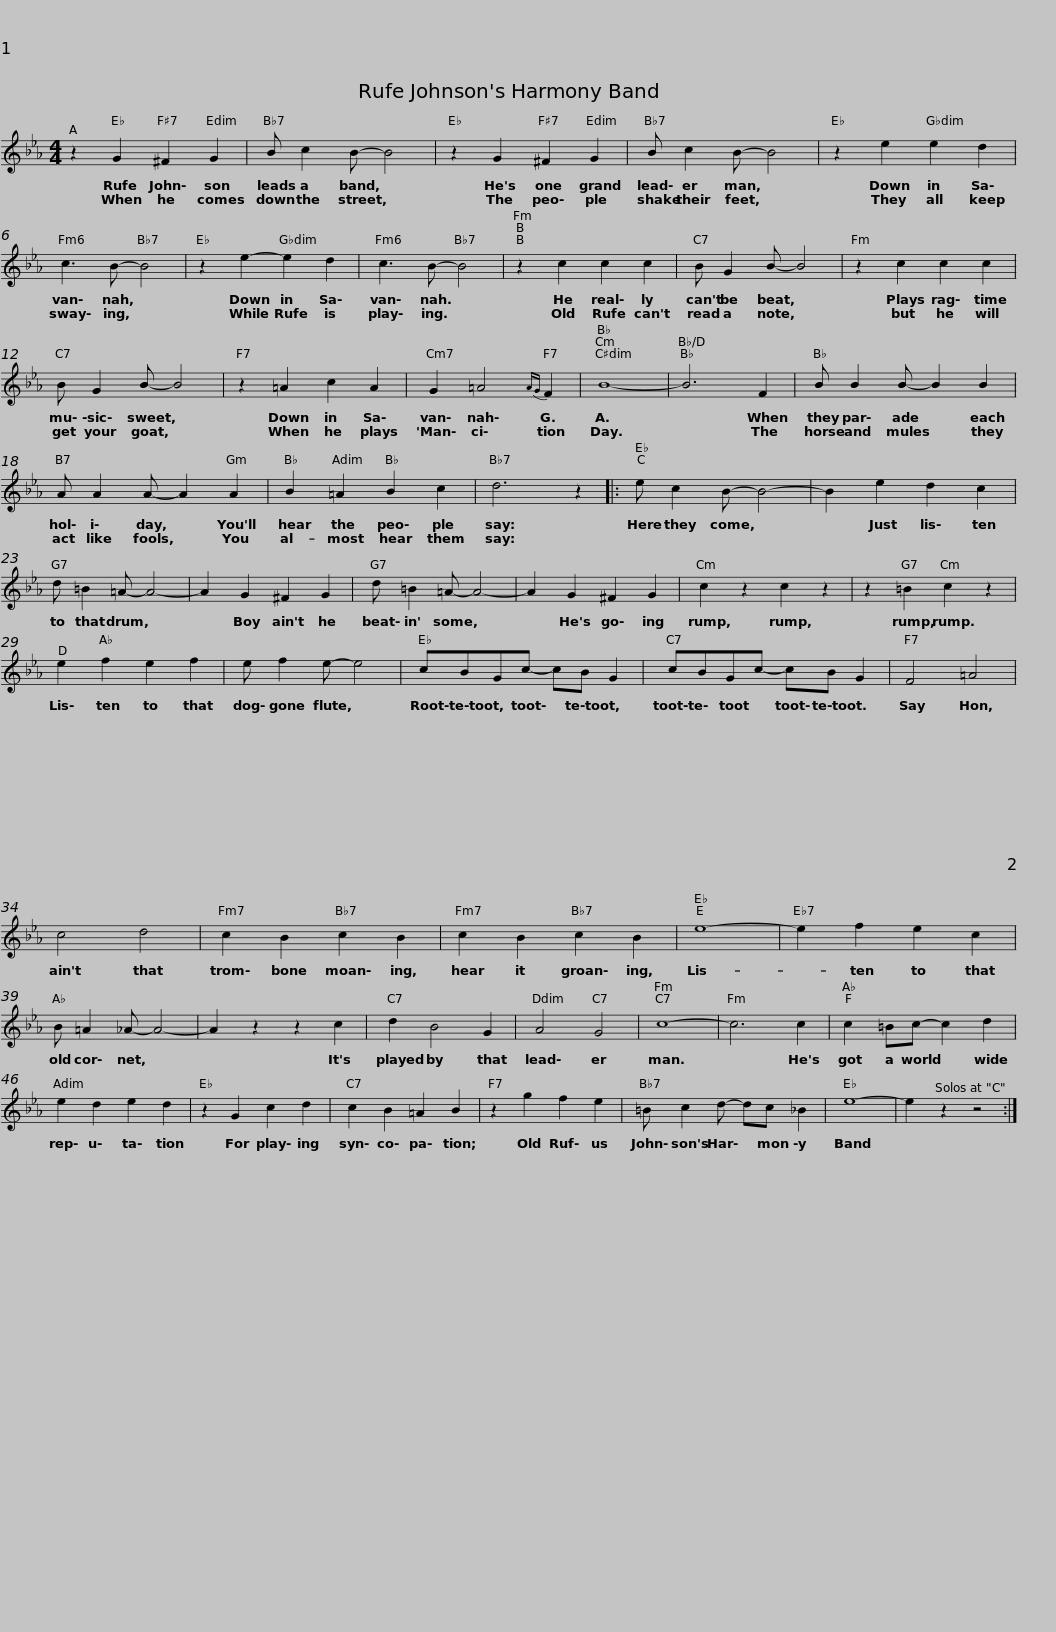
X:1
L:1/8
M:4/4
I:linebreak $
K:Eb
V:1 treble
V:1
 z2 G2 ^F2 G2 | B c2 B- B4 | z2 G2 ^F2 G2 | B c2 B- B4 |$ z2 e2 e2 d2 | %5
 c3 B- B4 | z2 e2- e2 d2 | c3 B- B4 |$ z2 c2 c2 c2 | B G2 B- B4 | %10
 z2 c2 c2 c2 | B G2 B- B4 |$ z2 =A2 c2 A2 | G2 =A4{AG} F2 | B8- | %15
 B6 F2 |$ B B2 B- B2 B2 | A A2 A- A2 A2 | B2 =A2 B2 c2 | d6 z2 |:$ %20
 e c2 B- B4- | B2 e2 d2 c2 | d =B2 =A- A4- | A2 G2 ^F2 G2 |$ d =B2 =A- A4- | %25
 A2 G2 ^F2 G2 | c2 z2 c2 z2 | z2 =B2 c2 z2 |$ e2 f2 e2 f2 | e f2 e- e4 | %30
 cBGc- cB G2 | cBGc- cB G2 |$ F4 =A4 | c4 d4 | c2 B2 c2 B2 | %35
 c2 B2 c2 B2 |$ e8- | e2 f2 e2 c2 | B =A2 _A- A4- | A2 z2 z2 c2 |$ %40
 d2 B4 G2 | A4 G4 | c8- | c6 c2 |$ c2 =Bc- c2 d2 | %45
 e2 d2 e2 d2 | z2 G2 c2 d2 | c2 B2 =A2 B2 |$ z2 g2 f2 e2 | =B c2 d- dc _B2 | %50
 e8- | e2 z2 z4 :| %52
